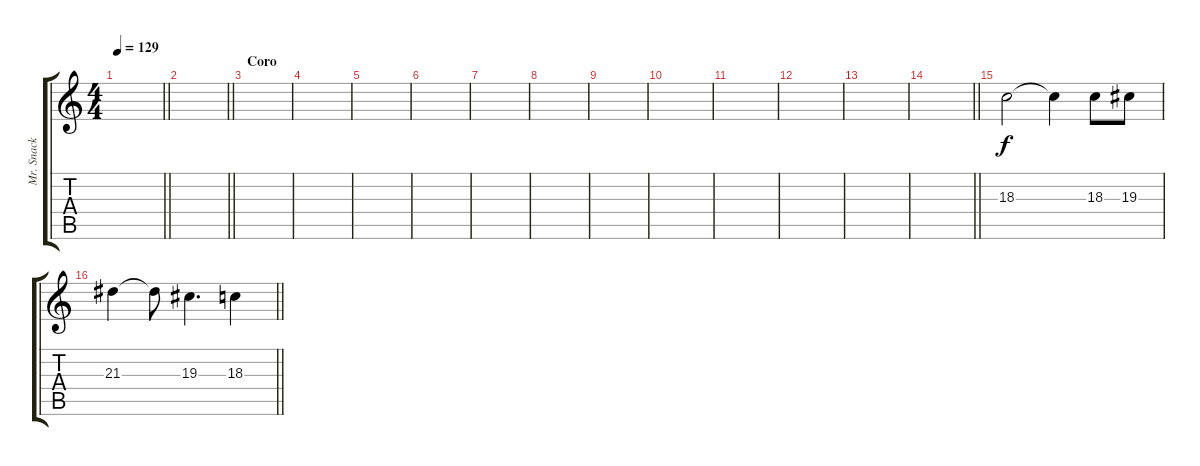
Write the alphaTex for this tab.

\track ("Mr. Snack 1" "Mr. Snack ") {instrument stringensemble1}
\staff {score tabs}
\tuning (Eb4 Bb3 Gb3 Db3 Ab2 Eb2) {hide}
\ts (4 4)
\section ("" "")
\tempo 129
\clef g2
\barLineRight lightlight
\ks c
|
\section ("" "")
\barLineRight lightlight
|
\section ("" "Coro")
|
|
|
|
|
|
|
|
|
|
|
\barLineRight lightlight
|
18.3.2{volume 9 instrument stringensemble1} 18.3{t}.4 18.3.8 19.3.8 |
\barLineRight lightlight
21.3.4 21.3{t}.8 19.3.4{d} 18.3.4
